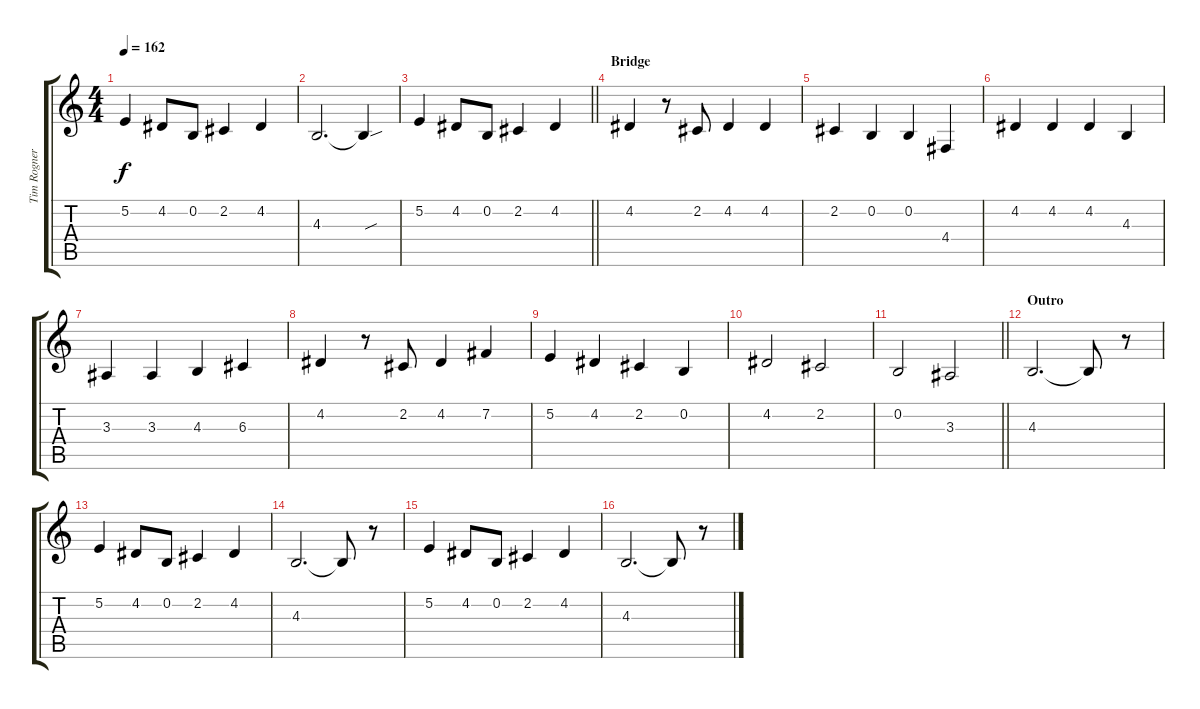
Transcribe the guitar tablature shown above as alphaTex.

\track ("Tim Rogner - Vocals" "Tim Rogner") {instrument altosax}
\staff {score tabs}
\tuning (E4 B3 G3 D3 A2 E2) {hide}
\ts (4 4)
\tempo 162
\clef g2
\ks c
5.2.4{dy f} 4.2.8 0.2.8 2.2.4 4.2.4 |
4.3.2{d} 4.3{sou t}.4 |
\barLineRight lightlight
5.2.4 4.2.8 0.2.8 2.2.4 4.2.4 |
\section ("" "Bridge")
4.2.4 r.8 2.2.8 4.2.4 4.2.4 |
2.2.4 0.2.4 0.2.4 4.4.4 |
4.2.4 4.2.4 4.2.4 4.3.4 |
3.3.4 3.3.4 4.3.4 6.3.4 |
4.2.4 r.8 2.2.8 4.2.4 7.2.4 |
5.2.4 4.2.4 2.2.4 0.2.4 |
4.2.2 2.2.2 |
\barLineRight lightlight
0.2.2 3.3.2 |
\section ("" "Outro")
4.3.2{d} 4.3{t}.8 r.8 |
5.2.4 4.2.8 0.2.8 2.2.4 4.2.4 |
4.3.2{d} 4.3{t}.8 r.8 |
5.2.4 4.2.8 0.2.8 2.2.4 4.2.4 |
4.3.2{d} 4.3{t}.8 r.8
